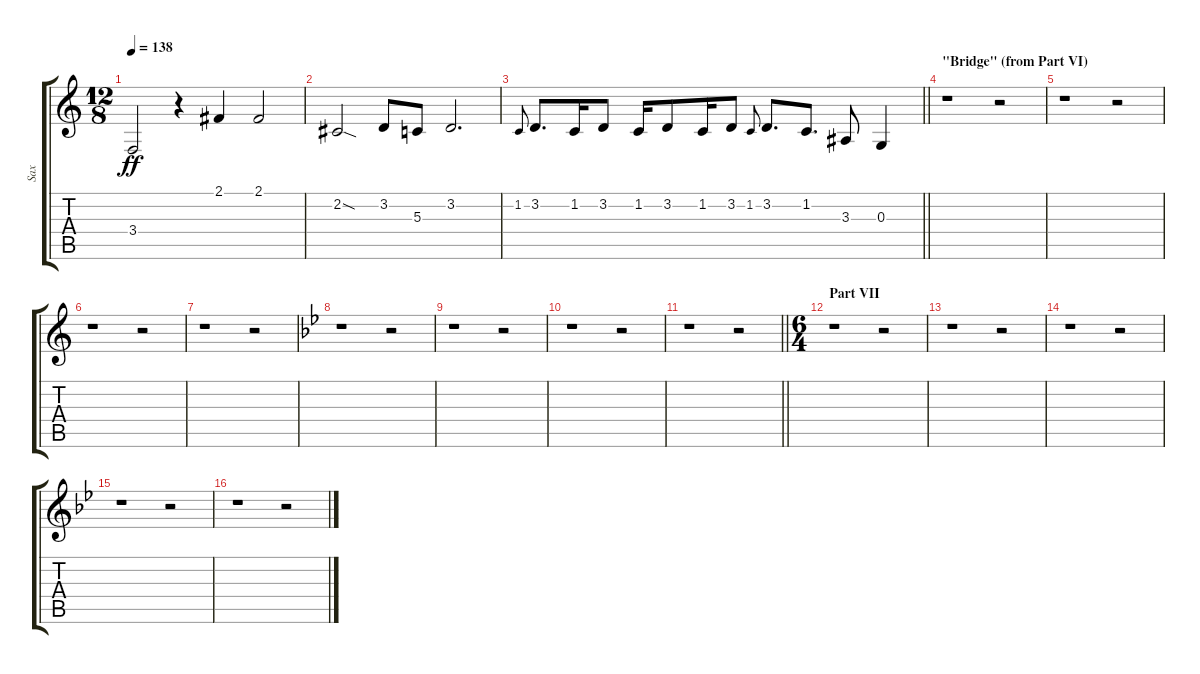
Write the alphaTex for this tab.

\track ("Sax" "Sax") {instrument baritonesax}
\staff {score tabs}
\tuning (E4 B3 G3 D3 A2 E2) {hide}
\ts (12 8)
\tempo 138
\clef g2
\ks c
3.4.2{dy ff} r.4 2.1.4 2.1.2 |
2.2{sod}.2 3.2.8 5.3.8 3.2.2{d} |
\barLineRight lightlight
1.2.8{gr onbeat} 3.2.8{d} 1.2.16 3.2.8 1.2.16 3.2.8 1.2.16 3.2.8 1.2.8{gr onbeat} 3.2.8{d} 1.2.8{d} 3.3.8 0.3.4 |
\section ("" "\"Bridge\" (from Part VI)")
r.1 r.2 |
r.1 r.2 |
r.1 r.2 |
r.1 r.2 |
\ks gminor
r.1 r.2 |
r.1 r.2 |
r.1 r.2 |
\barLineRight lightlight
r.1 r.2 |
\ts (6 4)
\section ("" "Part VII")
r.1 r.2 |
r.1 r.2 |
r.1 r.2 |
r.1 r.2 |
r.1 r.2
